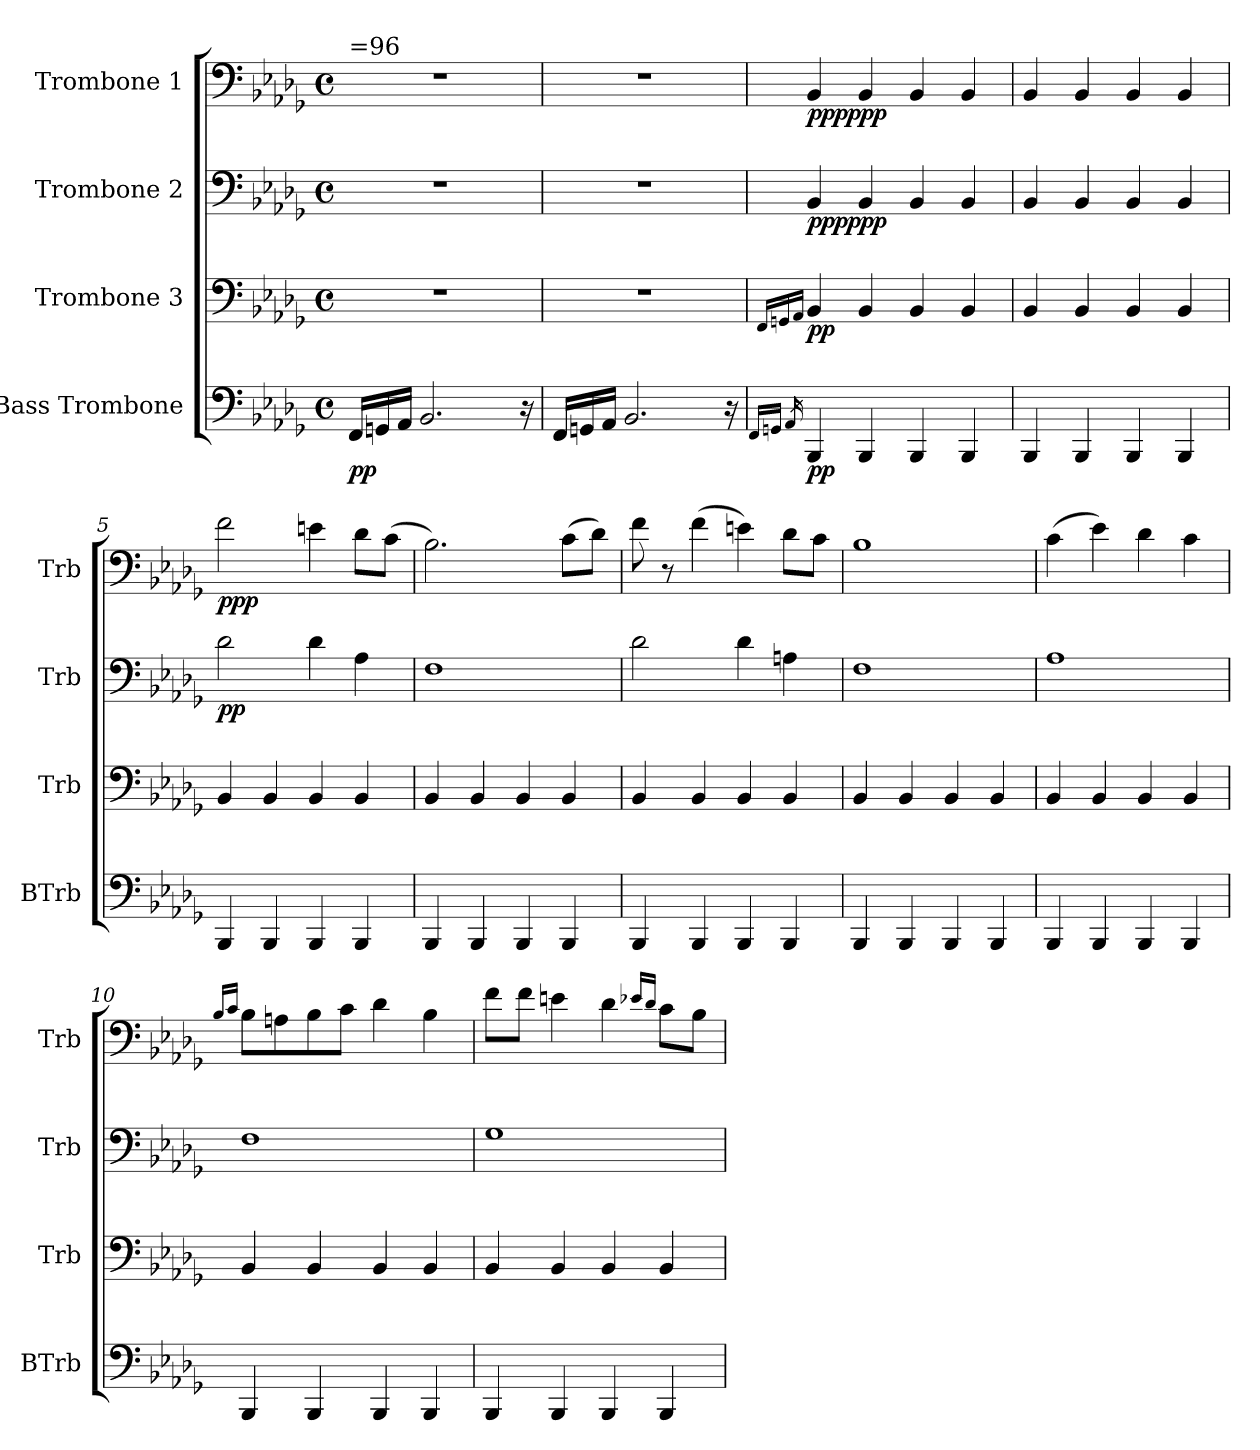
**kern	**dynam	**kern	**dynam	**kern	**dynam	**kern	**dynam
*part4	*part4	*part3	*part3	*part2	*part2	*part1	*part1
*staff4	*staff4	*staff3	*staff3	*staff2	*staff2	*staff1	*staff1
*I"Bass Trombone	*	*I"Trombone 3	*	*I"Trombone 2	*	*I"Trombone 1	*
*I'BTrb	*	*I'Trb	*	*I'Trb	*	*I'Trb	*
*clefF4	*	*clefF4	*	*clefF4	*	*clefF4	*
*k[b-e-a-d-g-]	*	*k[b-e-a-d-g-]	*	*k[b-e-a-d-g-]	*	*k[b-e-a-d-g-]	*
*D-:	*	*D-:	*	*D-:	*	*D-:	*
*M4/4	*	*M4/4	*	*M4/4	*	*M4/4	*
*met(c)	*	*met(c)	*	*met(c)	*	*met(c)	*
=1	=1	=1	=1	=1	=1	=1	=1
!	!	!	!	!	!	!LO:TX:a:t==96	!
!	!LO:DY:b	!	!	!	!	!	!
16FF/LL	pp	1r	.	1r	.	1r	.
16GGn/	.	.	.	.	.	.	.
16AA-/JJ	.	.	.	.	.	.	.
2.BB-/	.	.	.	.	.	.	.
16r	.	.	.	.	.	.	.
=2	=2	=2	=2	=2	=2	=2	=2
16FF/LL	.	1r	.	1r	.	1r	.
16GGn/	.	.	.	.	.	.	.
16AA-/JJ	.	.	.	.	.	.	.
2.BB-/	.	.	.	.	.	.	.
16r	.	.	.	.	.	.	.
=3	=3	=3	=3	=3	=3	=3	=3
16qFF/LL	.	16qFF/LL	.	.	.	.	.
16qGGn/JJ	.	16qGGn/	.	.	.	.	.
16qAA-/	.	16qAA-/JJ	.	.	.	.	.
!	!LO:DY:b	!	!LO:DY:b	!	!LO:DY:b	!	!LO:DY:b
4BBB-/	pp	4BB-/	pp	4BB-/	pppppp	4BB-/	pppppp
4BBB-/	.	4BB-/	.	4BB-/	.	4BB-/	.
4BBB-/	.	4BB-/	.	4BB-/	.	4BB-/	.
4BBB-/	.	4BB-/	.	4BB-/	.	4BB-/	.
=4	=4	=4	=4	=4	=4	=4	=4
4BBB-/	.	4BB-/	.	4BB-/	.	4BB-/	.
4BBB-/	.	4BB-/	.	4BB-/	.	4BB-/	.
4BBB-/	.	4BB-/	.	4BB-/	.	4BB-/	.
4BBB-/	.	4BB-/	.	4BB-/	.	4BB-/	.
!!LO:LB:g=z
=5	=5	=5	=5	=5	=5	=5	=5
!	!	!	!	!	!LO:DY:b	!	!LO:DY:b
!	!	!	!	!	!	!	!LO:DY:n=1:b
4BBB-/	.	4BB-/	.	2d-\	pp	2f\	p pp
4BBB-/	.	4BB-/	.	.	.	.	.
4BBB-/	.	4BB-/	.	4d-\	.	4en\	.
4BBB-/	.	4BB-/	.	4A-\	.	8d-\L	.
.	.	.	.	.	.	(8c\J	.
=6	=6	=6	=6	=6	=6	=6	=6
4BBB-/	.	4BB-/	.	1F	.	2.B-\)	.
4BBB-/	.	4BB-/	.	.	.	.	.
4BBB-/	.	4BB-/	.	.	.	.	.
4BBB-/	.	4BB-/	.	.	.	(8c\L	.
.	.	.	.	.	.	8d-\J)	.
=7	=7	=7	=7	=7	=7	=7	=7
4BBB-/	.	4BB-/	.	2d-\	.	8f\	.
.	.	.	.	.	.	8r	.
4BBB-/	.	4BB-/	.	.	.	(4f\	.
4BBB-/	.	4BB-/	.	4d-\	.	4en\)	.
4BBB-/	.	4BB-/	.	4An\	.	8d-\L	.
.	.	.	.	.	.	8c\J	.
=8	=8	=8	=8	=8	=8	=8	=8
4BBB-/	.	4BB-/	.	1F	.	1B-	.
4BBB-/	.	4BB-/	.	.	.	.	.
4BBB-/	.	4BB-/	.	.	.	.	.
4BBB-/	.	4BB-/	.	.	.	.	.
=9	=9	=9	=9	=9	=9	=9	=9
4BBB-/	.	4BB-/	.	1A-	.	(4c\	.
4BBB-/	.	4BB-/	.	.	.	4e-\)	.
4BBB-/	.	4BB-/	.	.	.	4d-\	.
4BBB-/	.	4BB-/	.	.	.	4c\	.
=10	=10	=10	=10	=10	=10	=10	=10
.	.	.	.	.	.	16qB-/LL	.
.	.	.	.	.	.	16qc/JJ	.
4BBB-/	.	4BB-/	.	1F	.	8B-\L	.
.	.	.	.	.	.	8An\	.
4BBB-/	.	4BB-/	.	.	.	8B-\	.
.	.	.	.	.	.	8c\J	.
4BBB-/	.	4BB-/	.	.	.	4d-\	.
4BBB-/	.	4BB-/	.	.	.	4B-\	.
!!LO:PB:g=z
=11	=11	=11	=11	=11	=11	=11	=11
4BBB-/	.	4BB-/	.	1G-	.	8f\L	.
.	.	.	.	.	.	8f\J	.
4BBB-/	.	4BB-/	.	.	.	4en\	.
4BBB-/	.	4BB-/	.	.	.	4d-\	.
.	.	.	.	.	.	16qe-X/LL	.
.	.	.	.	.	.	16qd-/JJ	.
4BBB-/	.	4BB-/	.	.	.	8c\L	.
.	.	.	.	.	.	8B-\J	.
=	=	=	=	=	=	=	=
*-	*-	*-	*-	*-	*-	*-	*-
